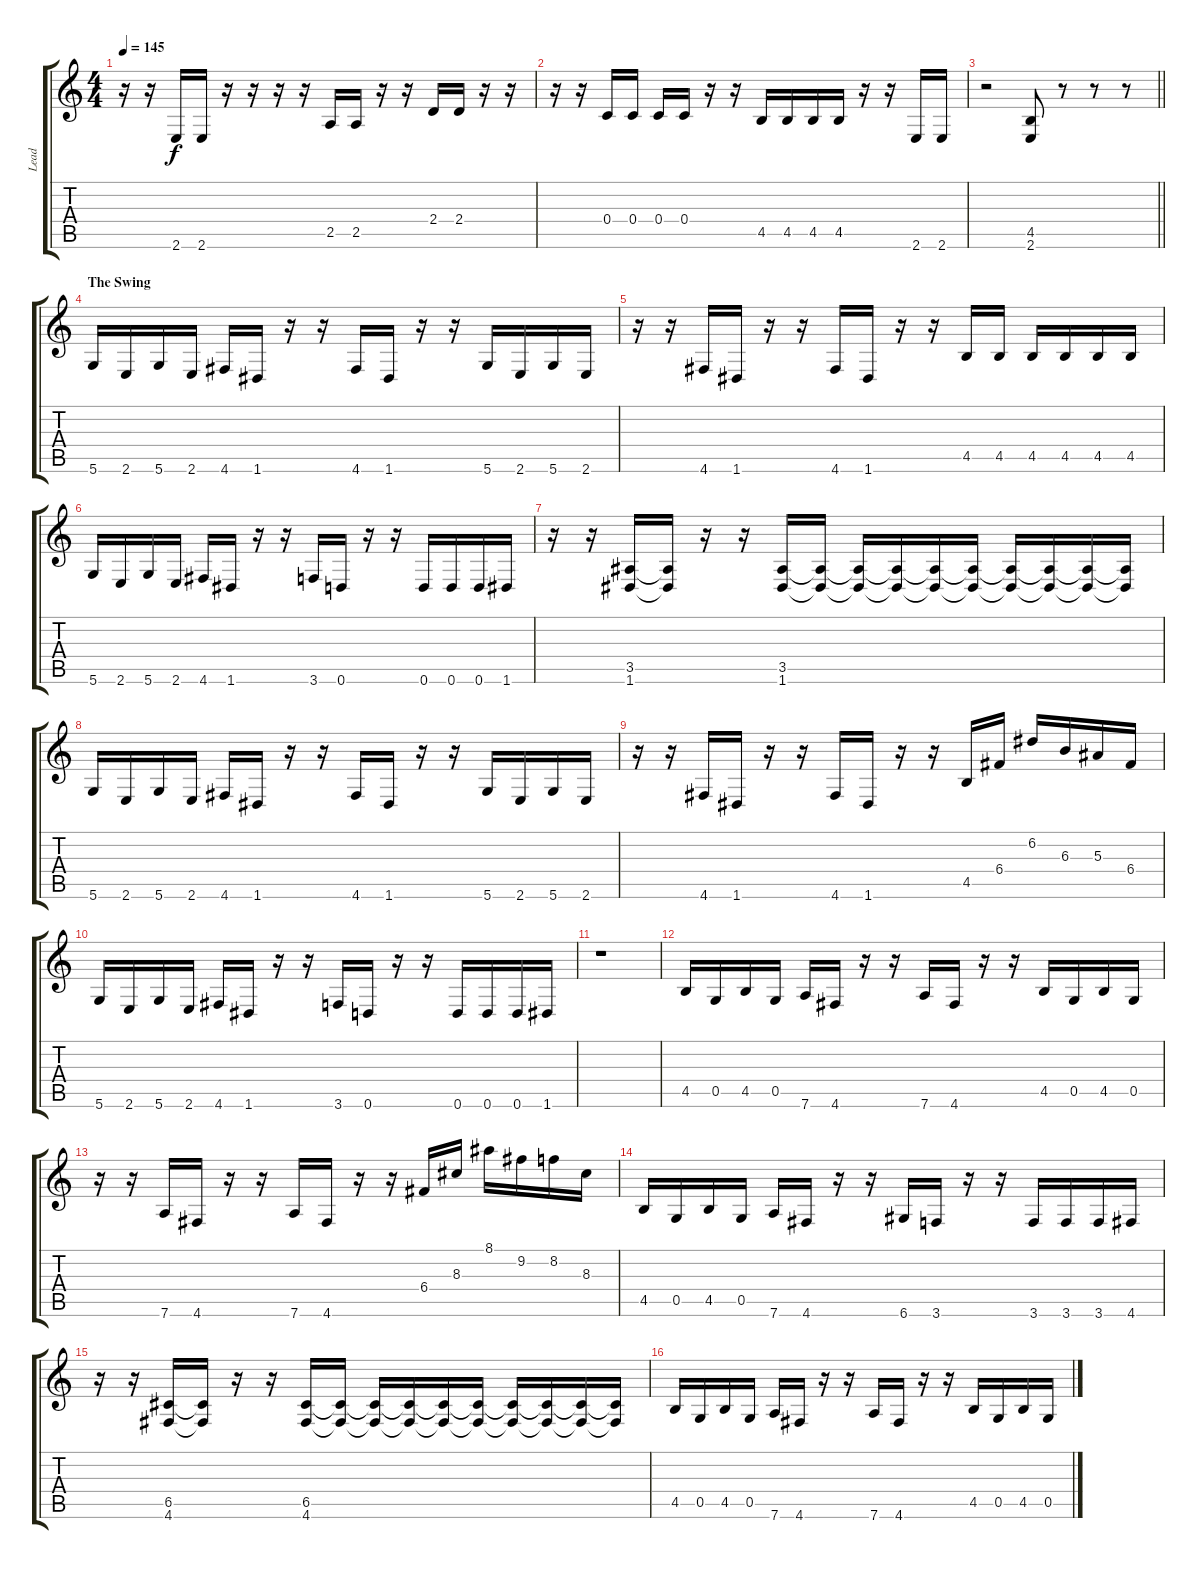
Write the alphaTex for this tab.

\track ("Lead" "Lead") {instrument distortionguitar}
\staff {score tabs}
\tuning (D4 A3 F3 C3 G2 D2) {hide}
\ts (4 4)
\tempo 145
\clef g2
\ks c
r.16{dy f} r.16 2.6.16 2.6.16 r.16 r.16 r.16 r.16 2.5.16 2.5.16 r.16 r.16 2.4.16 2.4.16 r.16 r.16 |
r.16 r.16 0.4.16 0.4.16 0.4.16 0.4.16 r.16 r.16 4.5.16 4.5.16 4.5.16 4.5.16 r.16 r.16 2.6.16 2.6.16 |
\barLineRight lightlight
r.2 (4.5 2.6).8 r.8 r.8 r.8 |
\section ("" "The Swing")
5.6.16 2.6.16 5.6.16 2.6.16 4.6.16 1.6.16 r.16 r.16 4.6.16 1.6.16 r.16 r.16 5.6.16 2.6.16 5.6.16 2.6.16 |
r.16 r.16 4.6.16 1.6.16 r.16 r.16 4.6.16 1.6.16 r.16 r.16 4.5.16 4.5.16 4.5.16 4.5.16 4.5.16 4.5.16 |
5.6.16 2.6.16 5.6.16 2.6.16 4.6.16 1.6.16 r.16 r.16 3.6.16 0.6.16 r.16 r.16 0.6.16 0.6.16 0.6.16 1.6.16 |
r.16 r.16 (3.5 1.6).16 (3.5{t} 1.6{t}).16 r.16 r.16 (3.5 1.6).16 (3.5{t} 1.6{t}).16 (3.5{t} 1.6{t}).16 (3.5{t} 1.6{t}).16 (3.5{t} 1.6{t}).16 (3.5{t} 1.6{t}).16 (3.5{t} 1.6{t}).16 (3.5{t} 1.6{t}).16 (3.5{t} 1.6{t}).16 (3.5{t} 1.6{t}).16 |
5.6.16 2.6.16 5.6.16 2.6.16 4.6.16 1.6.16 r.16 r.16 4.6.16 1.6.16 r.16 r.16 5.6.16 2.6.16 5.6.16 2.6.16 |
r.16 r.16 4.6.16 1.6.16 r.16 r.16 4.6.16 1.6.16 r.16 r.16 4.5.16 6.4.16 6.2.16 6.3.16 5.3.16 6.4.16 |
5.6.16 2.6.16 5.6.16 2.6.16 4.6.16 1.6.16 r.16 r.16 3.6.16 0.6.16 r.16 r.16 0.6.16 0.6.16 0.6.16 1.6.16 |
r.1 |
4.5.16 0.5.16 4.5.16 0.5.16 7.6.16 4.6.16 r.16 r.16 7.6.16 4.6.16 r.16 r.16 4.5.16 0.5.16 4.5.16 0.5.16 |
r.16 r.16 7.6.16 4.6.16 r.16 r.16 7.6.16 4.6.16 r.16 r.16 6.4.16 8.3.16 8.1.16 9.2.16 8.2.16 8.3.16 |
4.5.16 0.5.16 4.5.16 0.5.16 7.6.16 4.6.16 r.16 r.16 6.6.16 3.6.16 r.16 r.16 3.6.16 3.6.16 3.6.16 4.6.16 |
r.16 r.16 (6.5 4.6).16 (6.5{t} 4.6{t}).16 r.16 r.16 (6.5 4.6).16 (6.5{t} 4.6{t}).16 (6.5{t} 4.6{t}).16 (6.5{t} 4.6{t}).16 (6.5{t} 4.6{t}).16 (6.5{t} 4.6{t}).16 (6.5{t} 4.6{t}).16 (6.5{t} 4.6{t}).16 (6.5{t} 4.6{t}).16 (6.5{t} 4.6{t}).16 |
4.5.16 0.5.16 4.5.16 0.5.16 7.6.16 4.6.16 r.16 r.16 7.6.16 4.6.16 r.16 r.16 4.5.16 0.5.16 4.5.16 0.5.16
